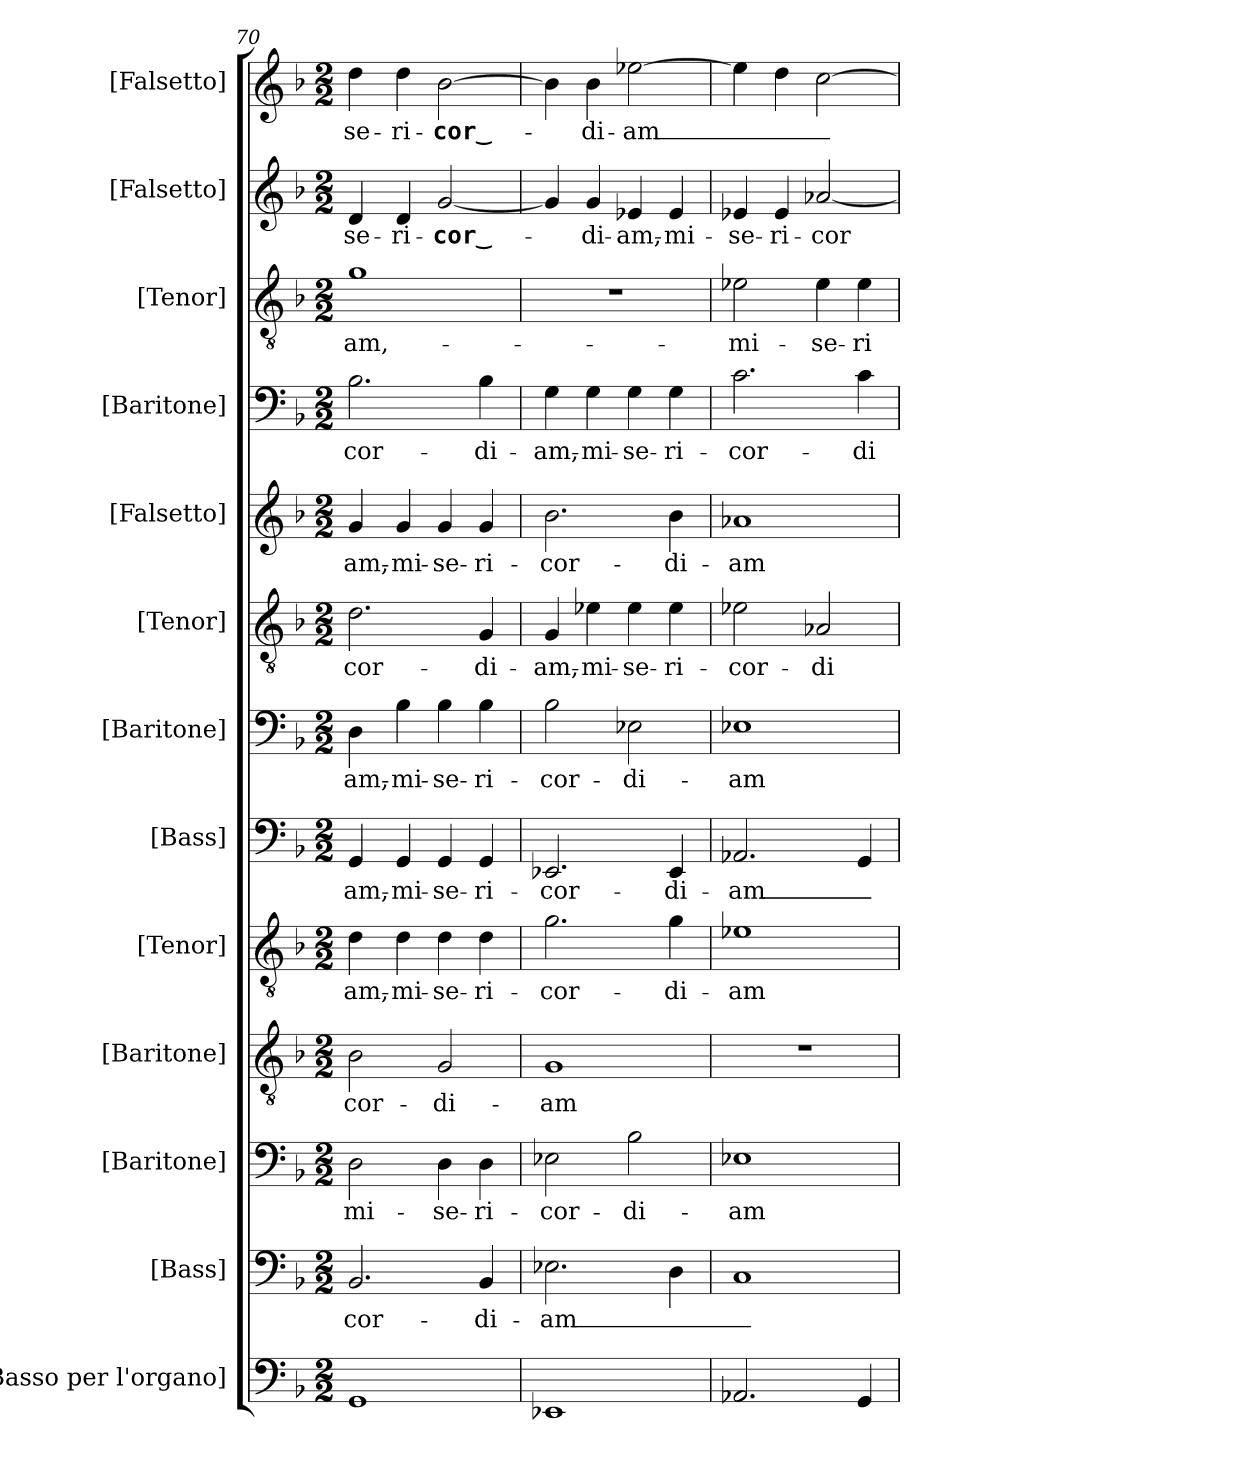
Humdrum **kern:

**kern	**kern	**text	**kern	**text	**kern	**text	**kern	**text	**kern	**text	**kern	**text	**kern	**text	**kern	**text	**kern	**text	**kern	**text	**kern	**text	**kern	**text
*part13	*part12	*part12	*part11	*part11	*part10	*part10	*part9	*part9	*part8	*part8	*part7	*part7	*part6	*part6	*part5	*part5	*part4	*part4	*part3	*part3	*part2	*part2	*part1	*part1
*staff13	*staff12	*staff12	*staff11	*staff11	*staff10	*staff10	*staff9	*staff9	*staff8	*staff8	*staff7	*staff7	*staff6	*staff6	*staff5	*staff5	*staff4	*staff4	*staff3	*staff3	*staff2	*staff2	*staff1	*staff1
*I"[Basso per l'organo]	*I"[Bass]	*	*I"[Baritone]	*	*I"[Baritone]	*	*I"[Tenor]	*	*I"[Bass]	*	*I"[Baritone]	*	*I"[Tenor]	*	*I"[Falsetto]	*	*I"[Baritone]	*	*I"[Tenor]	*	*I"[Falsetto]	*	*I"[Falsetto]	*
*	*I'B.	*	*I'Bar.	*	*I'Bar.	*	*I'T.	*	*I'B.	*	*I'Bar.	*	*I'T.	*	*I'A.	*	*I'Bar.	*	*I'T.	*	*I'A.	*	*I'A.	*
*clefF4	*clefF4	*	*clefF4	*	*clefGv2	*	*clefGv2	*	*clefF4	*	*clefF4	*	*clefGv2	*	*clefG2	*	*clefF4	*	*clefGv2	*	*clefG2	*	*clefG2	*
*	*	*	*	*	*ITrd7c12	*	*ITrd7c12	*	*	*	*	*	*ITrd7c12	*	*	*	*	*	*ITrd7c12	*	*	*	*	*
*k[b-]	*k[b-]	*	*k[b-]	*	*k[b-]	*	*k[b-]	*	*k[b-]	*	*k[b-]	*	*k[b-]	*	*k[b-]	*	*k[b-]	*	*k[b-]	*	*k[b-]	*	*k[b-]	*
*F:	*F:	*	*F:	*	*F:	*	*F:	*	*F:	*	*F:	*	*F:	*	*F:	*	*F:	*	*F:	*	*F:	*	*F:	*
*M2/2	*M2/2	*	*M2/2	*	*M2/2	*	*M2/2	*	*M2/2	*	*M2/2	*	*M2/2	*	*M2/2	*	*M2/2	*	*M2/2	*	*M2/2	*	*M2/2	*
=70	=70	=70	=70	=70	=70	=70	=70	=70	=70	=70	=70	=70	=70	=70	=70	=70	=70	=70	=70	=70	=70	=70	=70	=70
!	!	!LO:LY:b:color=#000000	!	!	!	!	!	!	!	!	!	!	!	!	!	!	!	!	!	!	!	!	!	!
!	!	!	!	!LO:LY:b:color=#000000	!	!	!	!	!	!	!	!	!	!	!	!	!	!	!	!	!	!	!	!
!	!	!	!	!	!	!LO:LY:b:color=#000000	!	!	!	!	!	!	!	!	!	!	!	!	!	!	!	!	!	!
!	!	!	!	!	!	!	!	!LO:LY:b:color=#000000	!	!	!	!	!	!	!	!	!	!	!	!	!	!	!	!
!	!	!	!	!	!	!	!	!	!	!LO:LY:b:color=#000000	!	!	!	!	!	!	!	!	!	!	!	!	!	!
!	!	!	!	!	!	!	!	!	!	!	!	!LO:LY:b:color=#000000	!	!	!	!	!	!	!	!	!	!	!	!
!	!	!	!	!	!	!	!	!	!	!	!	!	!	!LO:LY:b:color=#000000	!	!	!	!	!	!	!	!	!	!
!	!	!	!	!	!	!	!	!	!	!	!	!	!	!	!	!LO:LY:b:color=#000000	!	!	!	!	!	!	!	!
!	!	!	!	!	!	!	!	!	!	!	!	!	!	!	!	!	!	!LO:LY:b:color=#000000	!	!	!	!	!	!
!	!	!	!	!	!	!	!	!	!	!	!	!	!	!	!	!	!	!	!	!LO:LY:b:color=#000000	!	!	!	!
!	!	!	!	!	!	!	!	!	!	!	!	!	!	!	!	!	!	!	!	!	!	!LO:LY:b:color=#000000	!	!
!	!	!	!	!	!	!	!	!	!	!	!	!	!	!	!	!	!	!	!	!	!	!	!	!LO:LY:b:color=#000000
1GGi	2.BB-i/	-cor--	2Di\	-mi--	2BB-i\	-cor--	4Di\	-am,-	4GGi/	-am,-	4Di\	-am,-	2.Di\	-cor--	4gi/	-am,-	2.B-i\	-cor--	1Gi	-am,-	4di/	-se--	4ddi\	-se--
!	!	!	!	!	!	!	!	!LO:LY:b:color=#000000	!	!	!	!	!	!	!	!	!	!	!	!	!	!	!	!
!	!	!	!	!	!	!	!	!	!	!LO:LY:b:color=#000000	!	!	!	!	!	!	!	!	!	!	!	!	!	!
!	!	!	!	!	!	!	!	!	!	!	!	!LO:LY:b:color=#000000	!	!	!	!	!	!	!	!	!	!	!	!
!	!	!	!	!	!	!	!	!	!	!	!	!	!	!	!	!LO:LY:b:color=#000000	!	!	!	!	!	!	!	!
!	!	!	!	!	!	!	!	!	!	!	!	!	!	!	!	!	!	!	!	!	!	!LO:LY:b:color=#000000	!	!
!	!	!	!	!	!	!	!	!	!	!	!	!	!	!	!	!	!	!	!	!	!	!	!	!LO:LY:b:color=#000000
.	.	.	.	.	.	.	4Di\	-mi--	4GGi/	-mi--	4B-i\	-mi--	.	.	4gi/	-mi--	.	.	.	.	4di/	-ri--	4ddi\	-ri--
!	!	!	!	!LO:LY:b:color=#000000	!	!	!	!	!	!	!	!	!	!	!	!	!	!	!	!	!	!	!	!
!	!	!	!	!	!	!LO:LY:b:color=#000000	!	!	!	!	!	!	!	!	!	!	!	!	!	!	!	!	!	!
!	!	!	!	!	!	!	!	!LO:LY:b:color=#000000	!	!	!	!	!	!	!	!	!	!	!	!	!	!	!	!
!	!	!	!	!	!	!	!	!	!	!LO:LY:b:color=#000000	!	!	!	!	!	!	!	!	!	!	!	!	!	!
!	!	!	!	!	!	!	!	!	!	!	!	!LO:LY:b:color=#000000	!	!	!	!	!	!	!	!	!	!	!	!
!	!	!	!	!	!	!	!	!	!	!	!	!	!	!	!	!LO:LY:b:color=#000000	!	!	!	!	!	!	!	!
!	!	!	!	!	!	!	!	!	!	!	!	!	!	!	!	!	!	!	!	!	!	!LO:LY:b:color=#000000	!	!
!	!	!	!	!	!	!	!	!	!	!	!	!	!	!	!	!	!	!	!	!	!	!	!	!LO:LY:b:color=#000000
.	.	.	4Di\	-se--	2GGi/	-di--	4Di\	-se--	4GGi/	-se--	4B-i\	-se--	.	.	4gi/	-se--	.	.	.	.	[2gi/	-cor_--	[2b-i\	-cor_--
!	!	!LO:LY:b:color=#000000	!	!	!	!	!	!	!	!	!	!	!	!	!	!	!	!	!	!	!	!	!	!
!	!	!	!	!LO:LY:b:color=#000000	!	!	!	!	!	!	!	!	!	!	!	!	!	!	!	!	!	!	!	!
!	!	!	!	!	!	!	!	!LO:LY:b:color=#000000	!	!	!	!	!	!	!	!	!	!	!	!	!	!	!	!
!	!	!	!	!	!	!	!	!	!	!LO:LY:b:color=#000000	!	!	!	!	!	!	!	!	!	!	!	!	!	!
!	!	!	!	!	!	!	!	!	!	!	!	!LO:LY:b:color=#000000	!	!	!	!	!	!	!	!	!	!	!	!
!	!	!	!	!	!	!	!	!	!	!	!	!	!	!LO:LY:b:color=#000000	!	!	!	!	!	!	!	!	!	!
!	!	!	!	!	!	!	!	!	!	!	!	!	!	!	!	!LO:LY:b:color=#000000	!	!	!	!	!	!	!	!
!	!	!	!	!	!	!	!	!	!	!	!	!	!	!	!	!	!	!LO:LY:b:color=#000000	!	!	!	!	!	!
.	4BB-i/	-di--	4Di\	-ri--	.	.	4Di\	-ri--	4GGi/	-ri--	4B-i\	-ri--	4GGi/	-di--	4gi/	-ri--	4B-i\	-di--	.	.	.	.	.	.
=71	=71	=71	=71	=71	=71	=71	=71	=71	=71	=71	=71	=71	=71	=71	=71	=71	=71	=71	=71	=71	=71	=71	=71	=71
!	!	!LO:LY:b:color=#000000	!	!	!	!	!	!	!	!	!	!	!	!	!	!	!	!	!	!	!	!	!	!
!	!	!	!	!LO:LY:b:color=#000000	!	!	!	!	!	!	!	!	!	!	!	!	!	!	!	!	!	!	!	!
!	!	!	!	!	!	!LO:LY:b:color=#000000	!	!	!	!	!	!	!	!	!	!	!	!	!	!	!	!	!	!
!	!	!	!	!	!	!	!	!LO:LY:b:color=#000000	!	!	!	!	!	!	!	!	!	!	!	!	!	!	!	!
!	!	!	!	!	!	!	!	!	!	!LO:LY:b:color=#000000	!	!	!	!	!	!	!	!	!	!	!	!	!	!
!	!	!	!	!	!	!	!	!	!	!	!	!LO:LY:b:color=#000000	!	!	!	!	!	!	!	!	!	!	!	!
!	!	!	!	!	!	!	!	!	!	!	!	!	!	!LO:LY:b:color=#000000	!	!	!	!	!	!	!	!	!	!
!	!	!	!	!	!	!	!	!	!	!	!	!	!	!	!	!LO:LY:b:color=#000000	!	!	!	!	!	!	!	!
!	!	!	!	!	!	!	!	!	!	!	!	!	!	!	!	!	!	!LO:LY:b:color=#000000	!	!	!	!	!	!
1EE-Xi	2.E-Xi\	-am_-	2E-Xi\	-cor--	1GGi	-am-	2.Gi\	-cor--	2.EE-Xi/	-cor--	2B-i\	-cor--	4GGi/	-am,-	2.b-i\	-cor--	4Gi\	-am,-	1r	.	4gi/]	.	4b-i\]	.
!	!	!	!	!	!	!	!	!	!	!	!	!	!	!LO:LY:b:color=#000000	!	!	!	!	!	!	!	!	!	!
!	!	!	!	!	!	!	!	!	!	!	!	!	!	!	!	!	!	!LO:LY:b:color=#000000	!	!	!	!	!	!
!	!	!	!	!	!	!	!	!	!	!	!	!	!	!	!	!	!	!	!	!	!	!LO:LY:b:color=#000000	!	!
!	!	!	!	!	!	!	!	!	!	!	!	!	!	!	!	!	!	!	!	!	!	!	!	!LO:LY:b:color=#000000
.	.	.	.	.	.	.	.	.	.	.	.	.	4E-Xi\	-mi--	.	.	4Gi\	-mi--	.	.	4gi/	-di--	4b-i\	-di--
!	!	!	!	!LO:LY:b:color=#000000	!	!	!	!	!	!	!	!	!	!	!	!	!	!	!	!	!	!	!	!
!	!	!	!	!	!	!	!	!	!	!	!	!LO:LY:b:color=#000000	!	!	!	!	!	!	!	!	!	!	!	!
!	!	!	!	!	!	!	!	!	!	!	!	!	!	!LO:LY:b:color=#000000	!	!	!	!	!	!	!	!	!	!
!	!	!	!	!	!	!	!	!	!	!	!	!	!	!	!	!	!	!LO:LY:b:color=#000000	!	!	!	!	!	!
!	!	!	!	!	!	!	!	!	!	!	!	!	!	!	!	!	!	!	!	!	!	!LO:LY:b:color=#000000	!	!
!	!	!	!	!	!	!	!	!	!	!	!	!	!	!	!	!	!	!	!	!	!	!	!	!LO:LY:b:color=#000000
.	.	.	2B-i\	-di--	.	.	.	.	.	.	2E-Xi\	-di--	4E-i\	-se--	.	.	4Gi\	-se--	.	.	4e-Xi/	-am,-	[2ee-Xi\	-am_-
!	!	!	!	!	!	!	!	!LO:LY:b:color=#000000	!	!	!	!	!	!	!	!	!	!	!	!	!	!	!	!
!	!	!	!	!	!	!	!	!	!	!LO:LY:b:color=#000000	!	!	!	!	!	!	!	!	!	!	!	!	!	!
!	!	!	!	!	!	!	!	!	!	!	!	!	!	!LO:LY:b:color=#000000	!	!	!	!	!	!	!	!	!	!
!	!	!	!	!	!	!	!	!	!	!	!	!	!	!	!	!LO:LY:b:color=#000000	!	!	!	!	!	!	!	!
!	!	!	!	!	!	!	!	!	!	!	!	!	!	!	!	!	!	!LO:LY:b:color=#000000	!	!	!	!	!	!
!	!	!	!	!	!	!	!	!	!	!	!	!	!	!	!	!	!	!	!	!	!	!LO:LY:b:color=#000000	!	!
.	4Di\	.	.	.	.	.	4Gi\	-di--	4EE-i/	-di--	.	.	4E-i\	-ri--	4b-i\	-di--	4Gi\	-ri--	.	.	4e-i/	-mi--	.	.
=72	=72	=72	=72	=72	=72	=72	=72	=72	=72	=72	=72	=72	=72	=72	=72	=72	=72	=72	=72	=72	=72	=72	=72	=72
!	!	!	!	!LO:LY:b:color=#000000	!	!	!	!	!	!	!	!	!	!	!	!	!	!	!	!	!	!	!	!
!	!	!	!	!	!	!	!	!LO:LY:b:color=#000000	!	!	!	!	!	!	!	!	!	!	!	!	!	!	!	!
!	!	!	!	!	!	!	!	!	!	!LO:LY:b:color=#000000	!	!	!	!	!	!	!	!	!	!	!	!	!	!
!	!	!	!	!	!	!	!	!	!	!	!	!LO:LY:b:color=#000000	!	!	!	!	!	!	!	!	!	!	!	!
!	!	!	!	!	!	!	!	!	!	!	!	!	!	!LO:LY:b:color=#000000	!	!	!	!	!	!	!	!	!	!
!	!	!	!	!	!	!	!	!	!	!	!	!	!	!	!	!LO:LY:b:color=#000000	!	!	!	!	!	!	!	!
!	!	!	!	!	!	!	!	!	!	!	!	!	!	!	!	!	!	!LO:LY:b:color=#000000	!	!	!	!	!	!
!	!	!	!	!	!	!	!	!	!	!	!	!	!	!	!	!	!	!	!	!LO:LY:b:color=#000000	!	!	!	!
!	!	!	!	!	!	!	!	!	!	!	!	!	!	!	!	!	!	!	!	!	!	!LO:LY:b:color=#000000	!	!
2.AA-Xi/	1Ci	.	1E-Xi	-am-	1r	.	1E-Xi	-am-	2.AA-Xi/	-am_-	1E-Xi	-am-	2E-Xi\	-cor--	1a-Xi	-am-	2.ci\	-cor--	2E-Xi\	-mi--	4e-Xi/	-se--	4ee-i\]	.
!	!	!	!	!	!	!	!	!	!	!	!	!	!	!	!	!	!	!	!	!	!	!LO:LY:b:color=#000000	!	!
.	.	.	.	.	.	.	.	.	.	.	.	.	.	.	.	.	.	.	.	.	4e-i/	-ri--	4ddi\	.
!	!	!	!	!	!	!	!	!	!	!	!	!	!	!LO:LY:b:color=#000000	!	!	!	!	!	!	!	!	!	!
!	!	!	!	!	!	!	!	!	!	!	!	!	!	!	!	!	!	!	!	!LO:LY:b:color=#000000	!	!	!	!
!	!	!	!	!	!	!	!	!	!	!	!	!	!	!	!	!	!	!	!	!	!	!LO:LY:b:color=#000000	!	!
.	.	.	.	.	.	.	.	.	.	.	.	.	2AA-Xi/	-di--	.	.	.	.	4E-i\	-se--	[2a-Xi/	-cor_-	[2cci\	.
!	!	!	!	!	!	!	!	!	!	!	!	!	!	!	!	!	!	!LO:LY:b:color=#000000	!	!	!	!	!	!
!	!	!	!	!	!	!	!	!	!	!	!	!	!	!	!	!	!	!	!	!LO:LY:b:color=#000000	!	!	!	!
4GGi/	.	.	.	.	.	.	.	.	4GGi/	.	.	.	.	.	.	.	4ci\	-di--	4E-i\	-ri--	.	.	.	.
=	=	=	=	=	=	=	=	=	=	=	=	=	=	=	=	=	=	=	=	=	=	=	=	=
*-	*-	*-	*-	*-	*-	*-	*-	*-	*-	*-	*-	*-	*-	*-	*-	*-	*-	*-	*-	*-	*-	*-	*-	*-
